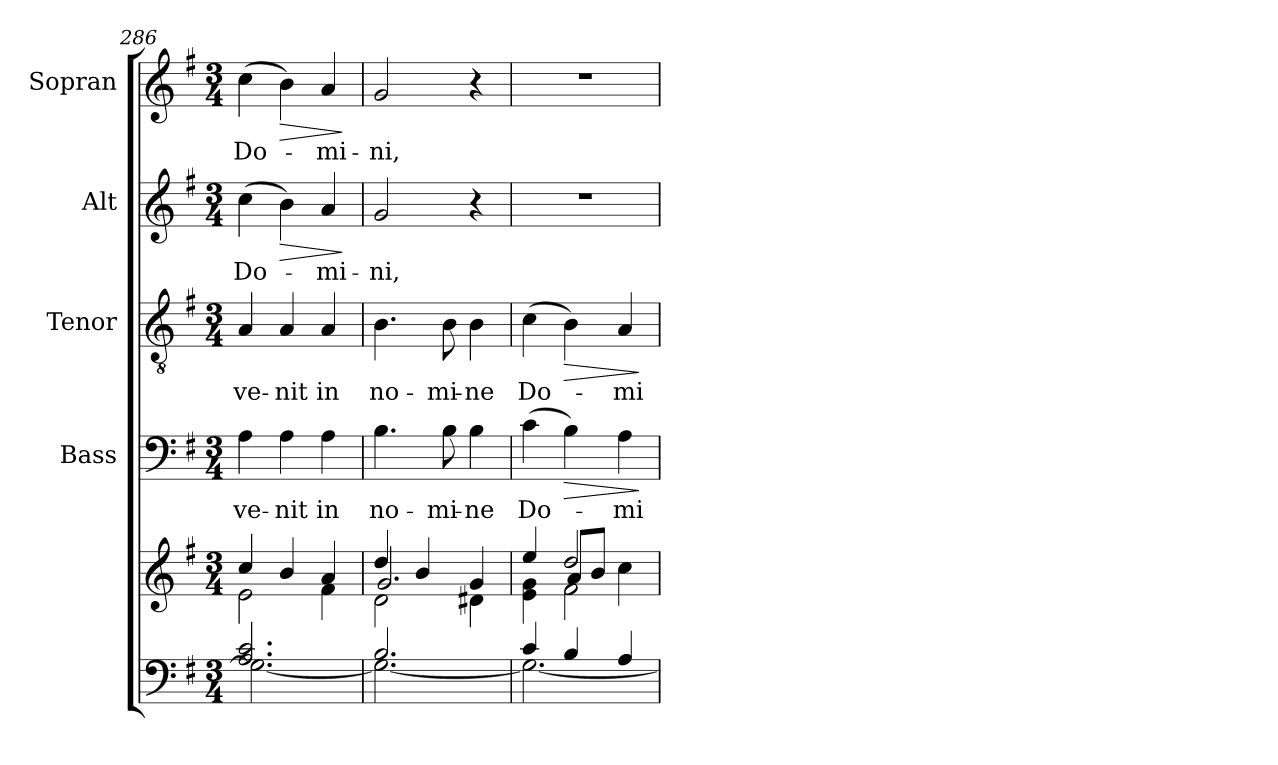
**kern	**kern	**kern	**text	**dynam	**kern	**text	**dynam	**kern	**text	**dynam	**kern	**text	**dynam
*part5	*part5	*part4	*part4	*part4	*part3	*part3	*part3	*part2	*part2	*part2	*part1	*part1	*part1
*staff6	*staff5	*staff4	*staff4	*staff4	*staff3	*staff3	*staff3	*staff2	*staff2	*staff2	*staff1	*staff1	*staff1
*	*	*I"Bass	*	*	*I"Tenor	*	*	*I"Alt	*	*	*I"Sopran	*	*
*	*	*I'B.	*	*	*I'T.	*	*	*I'A.	*	*	*I'S.	*	*
*clefF4	*clefG2	*clefF4	*	*	*clefGv2	*	*	*clefG2	*	*	*clefG2	*	*
*k[f#]	*k[f#]	*k[f#]	*	*	*k[f#]	*	*	*k[f#]	*	*	*k[f#]	*	*
*G:	*G:	*G:	*	*	*G:	*	*	*G:	*	*	*G:	*	*
*M3/4	*M3/4	*M3/4	*	*	*M3/4	*	*	*M3/4	*	*	*M3/4	*	*
=286	=286	=286	=286	=286	=286	=286	=286	=286	=286	=286	=286	=286	=286
*^	*^	*	*	*	*	*	*	*	*	*	*	*	*
!	!	!	!	!	!LO:LY:b	!	!	!LO:LY:b	!	!	!LO:LY:b	!	!	!LO:LY:b	!
2.A/ 2.c/	2.G\_	4cc/	2e\	4A\	ve-	.	4A/	ve-	.	(>4cc\	Do-	.	(>4cc\	Do-	.
!	!	!	!	!	!LO:LY:b	!	!	!LO:LY:b	!	!	!	!LO:HP:b	!	!	!LO:HP:b
.	.	4b/	.	4A\	-nit	.	4A/	-nit	.	4b\)	.	>	4b\)	.	>
!	!	!	!	!	!LO:LY:b	!	!	!LO:LY:b	!	!	!LO:LY:b	!	!	!LO:LY:b	!
.	.	4a/	4f#\	4A\	in	.	4A/	in	.	4a/	-mi-	.	4a/	-mi-	.
*v	*v	*	*	*	*	*	*	*	*	*	*	*	*	*	*
*	*v	*v	*	*	*	*	*	*	*	*	*	*	*	*
.	.	.	.	.	.	.	.	.	.	]	.	.	]
=287	=287	=287	=287	=287	=287	=287	=287	=287	=287	=287	=287	=287	=287
*^	*^	*	*	*	*	*	*	*	*	*	*	*	*
*	*	*	*^	*	*	*	*	*	*	*	*	*	*	*	*
!	!	!	!	!	!	!LO:LY:b	!	!	!LO:LY:b	!	!	!LO:LY:b	!	!	!LO:LY:b	!
2.B/	2.G\_	4dd/	2d\	2.g/	4.B\	no-	.	4.B\	no-	.	2g/	-ni,	.	2g/	-ni,	.
.	.	4b/	.	.	.	.	.	.	.	.	.	.	.	.	.	.
!	!	!	!	!	!	!LO:LY:b	!	!	!LO:LY:b	!	!	!	!	!	!	!
.	.	.	.	.	8B\	-mi-	.	8B\	-mi-	.	.	.	.	.	.	.
!	!	!	!	!	!	!LO:LY:b	!	!	!LO:LY:b	!	!	!	!	!	!	!
.	.	4g/	4d#X\	.	4B\	-ne	.	4B\	-ne	.	4r	.	.	4r	.	.
=288	=288	=288	=288	=288	=288	=288	=288	=288	=288	=288	=288	=288	=288	=288	=288	=288
!	!	!	!	!	!	!LO:LY:b	!	!	!LO:LY:b	!	!	!	!	!	!	!
4c/	2.G\_	4ee/	4e\ 4g\	4ryy	(>4c\	Do-	.	(>4c\	Do-	.	2.r	.	.	2.r	.	.
!	!	!	!	!	!	!	!LO:HP:b	!	!	!LO:HP:b	!	!	!	!	!	!
4B/	.	2dd/	2f#\	8a/L	4B\)	.	>	4B\)	.	>	.	.	.	.	.	.
.	.	.	.	8b/J	.	.	.	.	.	.	.	.	.	.	.	.
!	!	!	!	!	!	!LO:LY:b	!	!	!LO:LY:b	!	!	!	!	!	!	!
4A/	.	.	.	4cc\	4A\	-mi-	.	4A/	-mi-	.	.	.	.	.	.	.
*v	*v	*	*	*	*	*	*	*	*	*	*	*	*	*	*	*
*	*v	*v	*v	*	*	*	*	*	*	*	*	*	*	*	*
.	.	.	.	]	.	.	]	.	.	.	.	.	.
=	=	=	=	=	=	=	=	=	=	=	=	=	=
*-	*-	*-	*-	*-	*-	*-	*-	*-	*-	*-	*-	*-	*-
